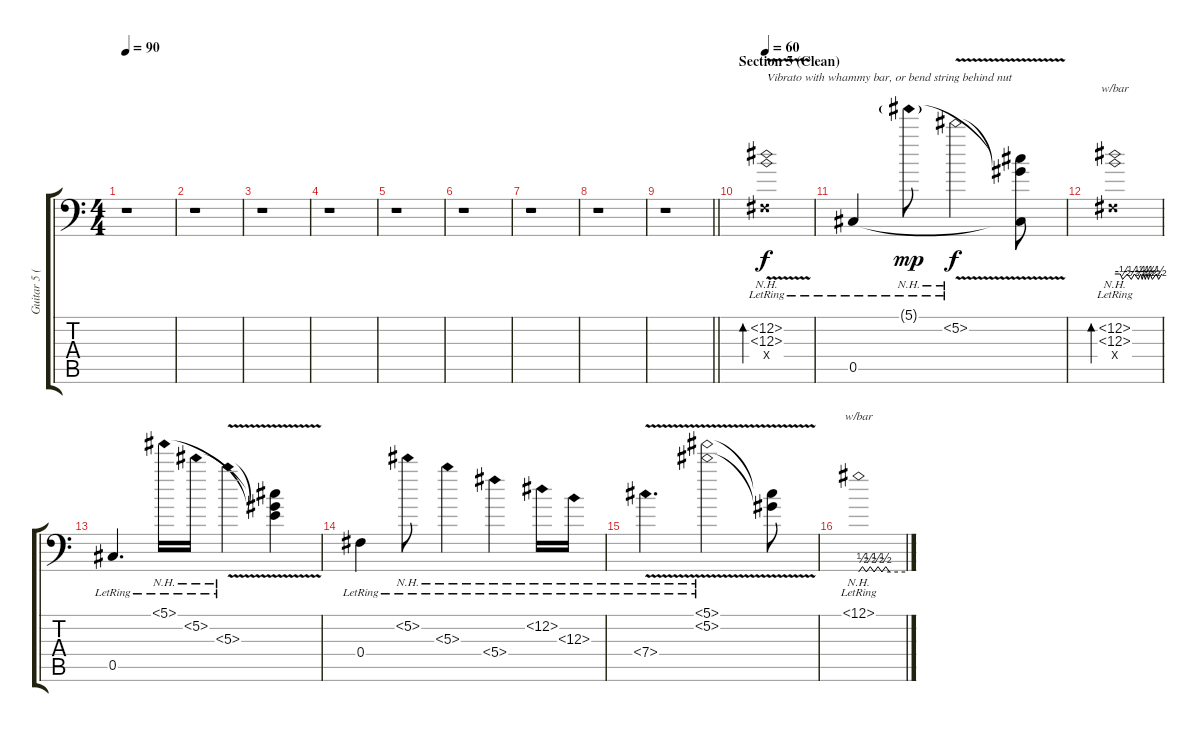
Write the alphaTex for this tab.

\track ("Guitar 5 (Clean)" "Guitar 5 (") {instrument electricguitarjazz}
\staff {score tabs}
\tuning (Ab3 Eb3 B2 Gb2 Db2 Ab1) {hide}
\ts (4 4)
\tempo 90
\clef f4
\ks c
r.1{dy f} |
r.1 |
r.1 |
r.1 |
r.1 |
r.1 |
r.1 |
r.1 |
\barLineRight lightlight
r.1 |
\section ("" "Section 5 (Clean)")
\tempo 60
(12.2{nh v lr} 12.3{nh v lr} 0.4{x}).1{bd 60 txt "Vibrato with whammy bar, or bend string behind nut"} |
0.5{lr}.4 5.1{nh g lr}.8{dy mp} 5.2{nh v lr}.2{dy f} (5.1{t} 5.2{t} 0.5{t}).8 |
(12.2{nh lr} 12.3{nh lr} 0.4{x}).1{tbe (custom default 0 0 7 0 10 -2 16 0 21 -2 25 0 30 -2 33 0 35 -2 37 0 39 -2 41 0 43 -2 45 0 48 -2 53 0 56 -2 60 0) bd 60} |
0.5{lr}.4{d} 5.1{nh lr}.16 5.2{nh lr}.16 5.3{nh v lr}.4 (5.1{t} 5.2{t} 5.3{t}).4 |
0.4{lr}.4 5.2{nh lr}.8 5.3{nh lr}.4 5.4{nh lr}.4 12.2{nh lr}.16 12.3{nh lr}.16 |
7.4{nh v lr}.4{d} (5.1{nh v lr} 5.2{nh v lr}).2 (5.1{t} 5.2{t}).8 |
12.1{nh lr}.1{tbe (custom default 0 0 5 2 10 0 15 2 20 0 25 2 30 0 35 2 40 0 60 0)}
